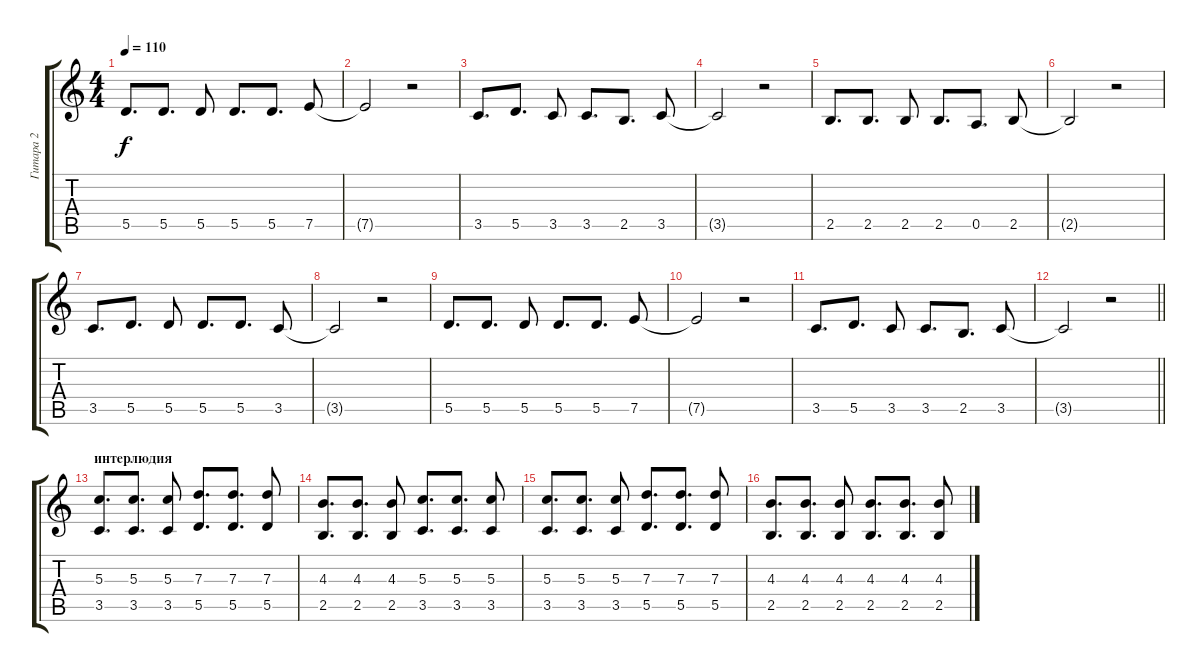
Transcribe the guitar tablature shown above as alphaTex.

\track ("Гитара 2" "Гитара 2") {instrument distortionguitar}
\staff {score tabs}
\tuning (E4 B3 G3 D3 A2 E2) {hide}
\ts (4 4)
\tempo 110
\clef g2
\ks c
5.5.8{d dy f} 5.5.8{d} 5.5.8 5.5.8{d} 5.5.8{d} 7.5.8 |
7.5{t}.2 r.2 |
3.5.8{d} 5.5.8{d} 3.5.8 3.5.8{d} 2.5.8{d} 3.5.8 |
3.5{t}.2 r.2 |
2.5.8{d} 2.5.8{d} 2.5.8 2.5.8{d} 0.5.8{d} 2.5.8 |
2.5{t}.2 r.2 |
3.5.8{d} 5.5.8{d} 5.5.8 5.5.8{d} 5.5.8{d} 3.5.8 |
3.5{t}.2 r.2 |
5.5.8{d} 5.5.8{d} 5.5.8 5.5.8{d} 5.5.8{d} 7.5.8 |
7.5{t}.2 r.2 |
3.5.8{d} 5.5.8{d} 3.5.8 3.5.8{d} 2.5.8{d} 3.5.8 |
\barLineRight lightlight
3.5{t}.2 r.2 |
\section ("" "интерлюдия")
(5.3 3.5).8{d volume 11} (5.3 3.5).8{d} (5.3 3.5).8 (7.3 5.5).8{d} (7.3 5.5).8{d} (7.3 5.5).8 |
(4.3 2.5).8{d} (4.3 2.5).8{d} (4.3 2.5).8 (5.3 3.5).8{d} (5.3 3.5).8{d} (5.3 3.5).8 |
(5.3 3.5).8{d} (5.3 3.5).8{d} (5.3 3.5).8 (7.3 5.5).8{d} (7.3 5.5).8{d} (7.3 5.5).8 |
(4.3 2.5).8{d} (4.3 2.5).8{d} (4.3 2.5).8 (4.3 2.5).8{d} (4.3 2.5).8{d} (4.3 2.5).8
